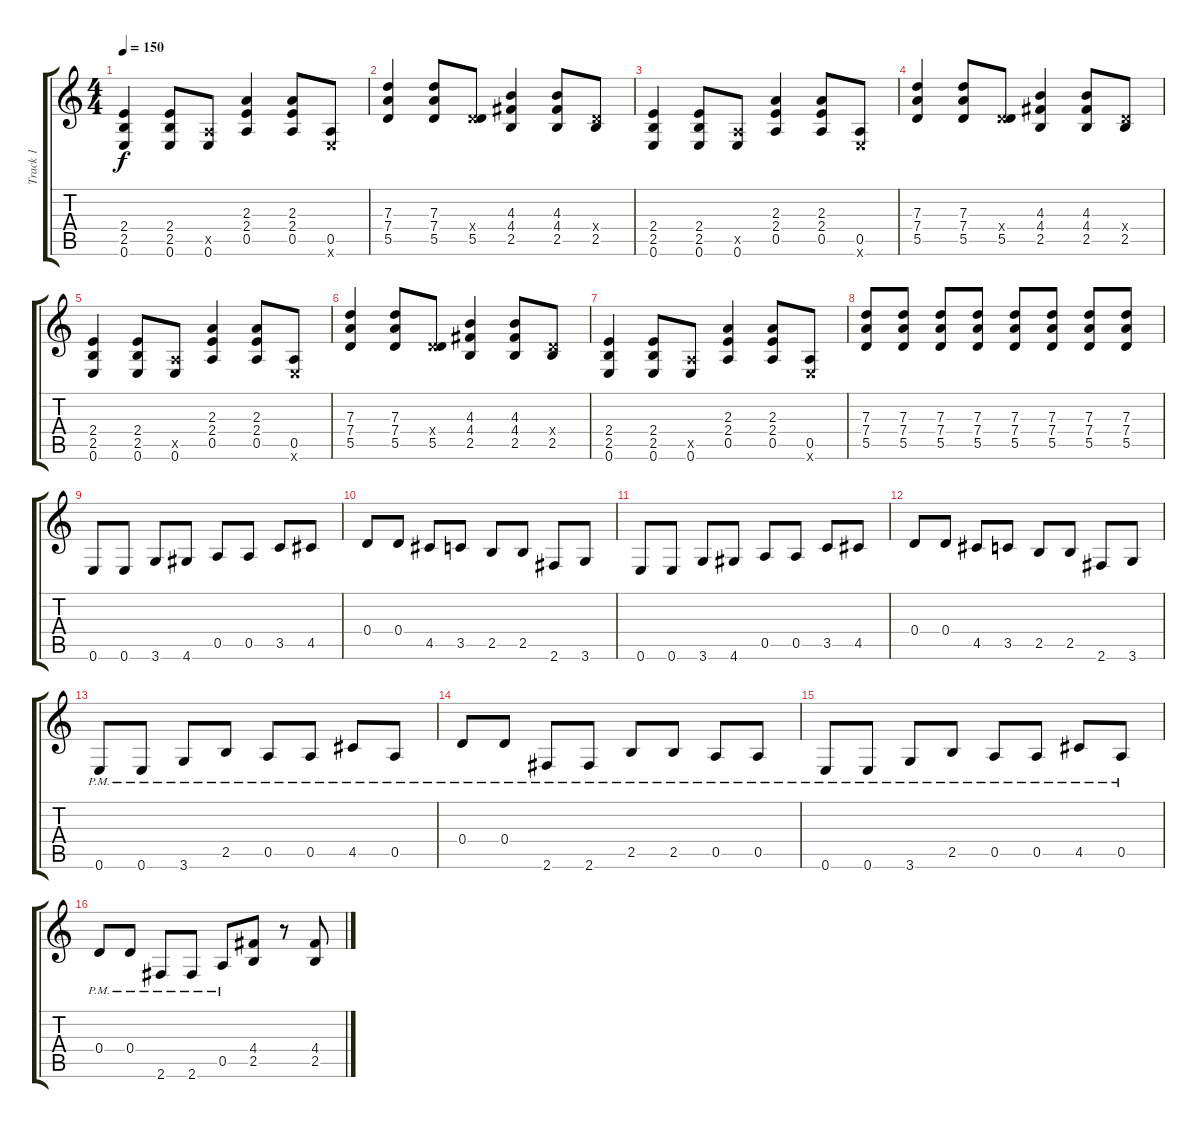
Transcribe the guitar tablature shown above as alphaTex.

\track ("Track 1" "Track 1") {instrument overdrivenguitar}
\staff {score tabs}
\tuning (E4 B3 G3 D3 A2 E2) {hide}
\ts (4 4)
\tempo 150
\clef g2
\ks c
(2.4 2.5 0.6).4{dy f} (2.4 2.5 0.6).8 (0.5{x} 0.6).8 (2.3 2.4 0.5).4 (2.3 2.4 0.5).8 (0.5 0.6{x}).8 |
(7.3 7.4 5.5).4 (7.3 7.4 5.5).8 (0.4{x} 5.5).8 (4.3 4.4 2.5).4 (4.3 4.4 2.5).8 (0.4{x} 2.5).8 |
(2.4 2.5 0.6).4 (2.4 2.5 0.6).8 (0.5{x} 0.6).8 (2.3 2.4 0.5).4 (2.3 2.4 0.5).8 (0.5 0.6{x}).8 |
(7.3 7.4 5.5).4 (7.3 7.4 5.5).8 (0.4{x} 5.5).8 (4.3 4.4 2.5).4 (4.3 4.4 2.5).8 (0.4{x} 2.5).8 |
(2.4 2.5 0.6).4 (2.4 2.5 0.6).8 (0.5{x} 0.6).8 (2.3 2.4 0.5).4 (2.3 2.4 0.5).8 (0.5 0.6{x}).8 |
(7.3 7.4 5.5).4 (7.3 7.4 5.5).8 (0.4{x} 5.5).8 (4.3 4.4 2.5).4 (4.3 4.4 2.5).8 (0.4{x} 2.5).8 |
(2.4 2.5 0.6).4 (2.4 2.5 0.6).8 (0.5{x} 0.6).8 (2.3 2.4 0.5).4 (2.3 2.4 0.5).8 (0.5 0.6{x}).8 |
(7.3 7.4 5.5).8 (7.3 7.4 5.5).8 (7.3 7.4 5.5).8 (7.3 7.4 5.5).8 (7.3 7.4 5.5).8 (7.3 7.4 5.5).8 (7.3 7.4 5.5).8 (7.3 7.4 5.5).8 |
0.6.8 0.6.8 3.6.8 4.6.8 0.5.8 0.5.8 3.5.8 4.5.8 |
0.4.8 0.4.8 4.5.8 3.5.8 2.5.8 2.5.8 2.6.8 3.6.8 |
0.6.8 0.6.8 3.6.8 4.6.8 0.5.8 0.5.8 3.5.8 4.5.8 |
0.4.8 0.4.8 4.5.8 3.5.8 2.5.8 2.5.8 2.6.8 3.6.8 |
0.6{pm}.8 0.6{pm}.8 3.6{pm}.8 2.5{pm}.8 0.5{pm}.8 0.5{pm}.8 4.5{pm}.8 0.5{pm}.8 |
0.4{pm}.8 0.4{pm}.8 2.6{pm}.8 2.6{pm}.8 2.5{pm}.8 2.5{pm}.8 0.5{pm}.8 0.5{pm}.8 |
0.6{pm}.8 0.6{pm}.8 3.6{pm}.8 2.5{pm}.8 0.5{pm}.8 0.5{pm}.8 4.5{pm}.8 0.5{pm}.8 |
0.4{pm}.8 0.4{pm}.8 2.6{pm}.8 2.6{pm}.8 0.5{pm}.8 (4.4 2.5).8 r.8 (4.4 2.5).8
